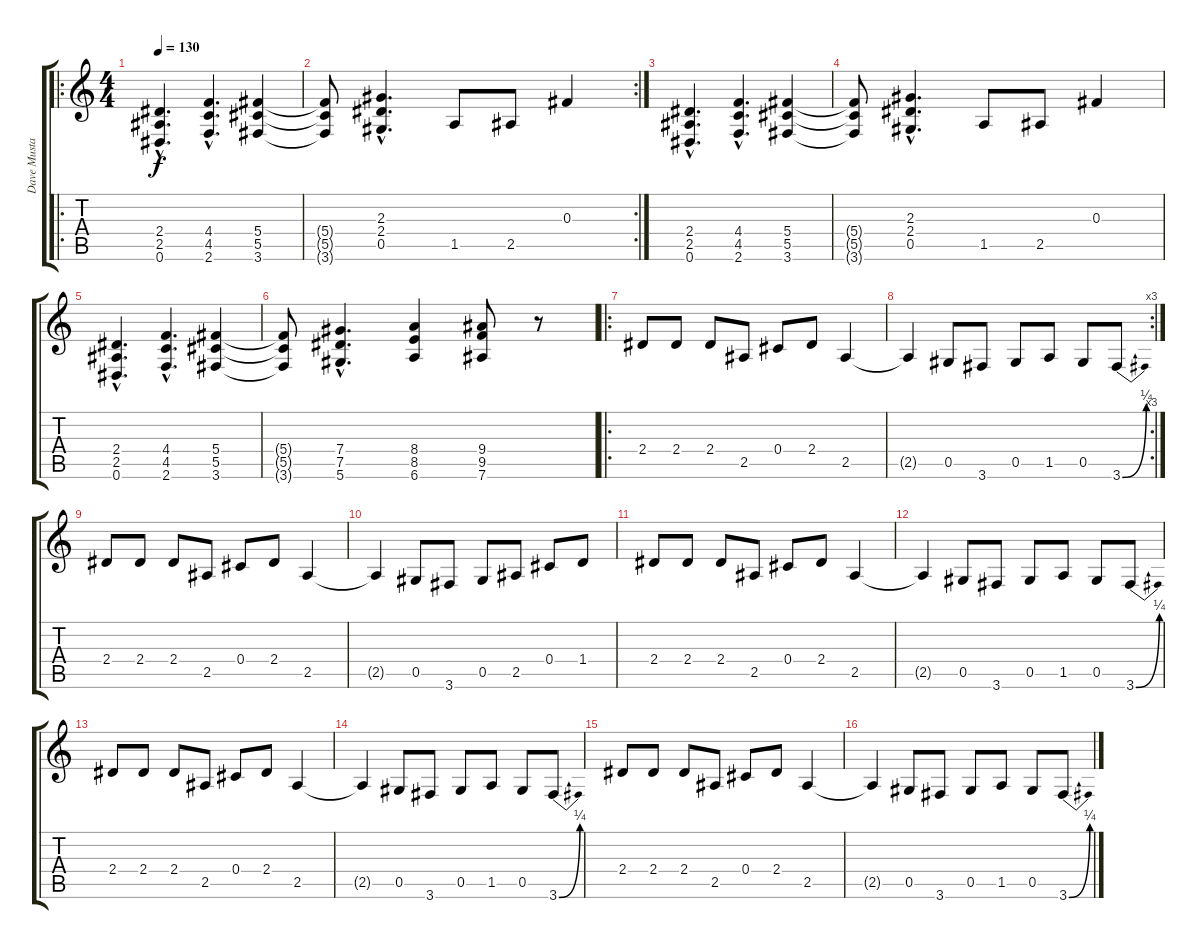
\track ("Dave Mustaine" "Dave Musta") {instrument distortionguitar}
\staff {score tabs}
\tuning (Eb4 Bb3 Gb3 Db3 Ab2 Eb2) {hide}
\ro
\ts (4 4)
\tempo 130
\clef g2
\ks c
(2.4{hac} 2.5{hac} 0.6{hac}).4{d dy f instrument distortionguitar} (4.4{hac} 4.5{hac} 2.6{hac}).4{d} (5.4 5.5 3.6).4 |
\rc 2
(5.4{t} 5.5{t} 3.6{t}).8 (2.3{hac} 2.4{hac} 0.5{hac}).4{d} 1.5.8 2.5.8 0.3.4 |
(2.4{hac} 2.5{hac} 0.6{hac}).4{d} (4.4{hac} 4.5{hac} 2.6{hac}).4{d} (5.4 5.5 3.6).4 |
(5.4{t} 5.5{t} 3.6{t}).8 (2.3{hac} 2.4{hac} 0.5{hac}).4{d} 1.5.8 2.5.8 0.3.4 |
(2.4{hac} 2.5{hac} 0.6{hac}).4{d} (4.4{hac} 4.5{hac} 2.6{hac}).4{d} (5.4 5.5 3.6).4 |
(5.4{t} 5.5{t} 3.6{t}).8 (7.4{hac} 7.5{hac} 5.6{hac}).4{d} (8.4 8.5 6.6).4 (9.4 9.5 7.6).8 r.8 |
\ro
2.4.8 2.4.8 2.4.8 2.5.8 0.4.8 2.4.8 2.5.4 |
\rc 3
2.5{t}.4 0.5.8 3.6.8 0.5.8 1.5.8 0.5.8 3.6{be (bend 0 0 60 1)}.8 |
2.4.8 2.4.8 2.4.8 2.5.8 0.4.8 2.4.8 2.5.4 |
2.5{t}.4 0.5.8 3.6.8 0.5.8 2.5.8 0.4.8 1.4.8 |
2.4.8 2.4.8 2.4.8 2.5.8 0.4.8 2.4.8 2.5.4 |
2.5{t}.4 0.5.8 3.6.8 0.5.8 1.5.8 0.5.8 3.6{be (bend 0 0 60 1)}.8 |
2.4.8 2.4.8 2.4.8 2.5.8 0.4.8 2.4.8 2.5.4 |
2.5{t}.4 0.5.8 3.6.8 0.5.8 1.5.8 0.5.8 3.6{be (bend 0 0 60 1)}.8 |
2.4.8 2.4.8 2.4.8 2.5.8 0.4.8 2.4.8 2.5.4 |
2.5{t}.4 0.5.8 3.6.8 0.5.8 1.5.8 0.5.8 3.6{be (bend 0 0 60 1)}.8
